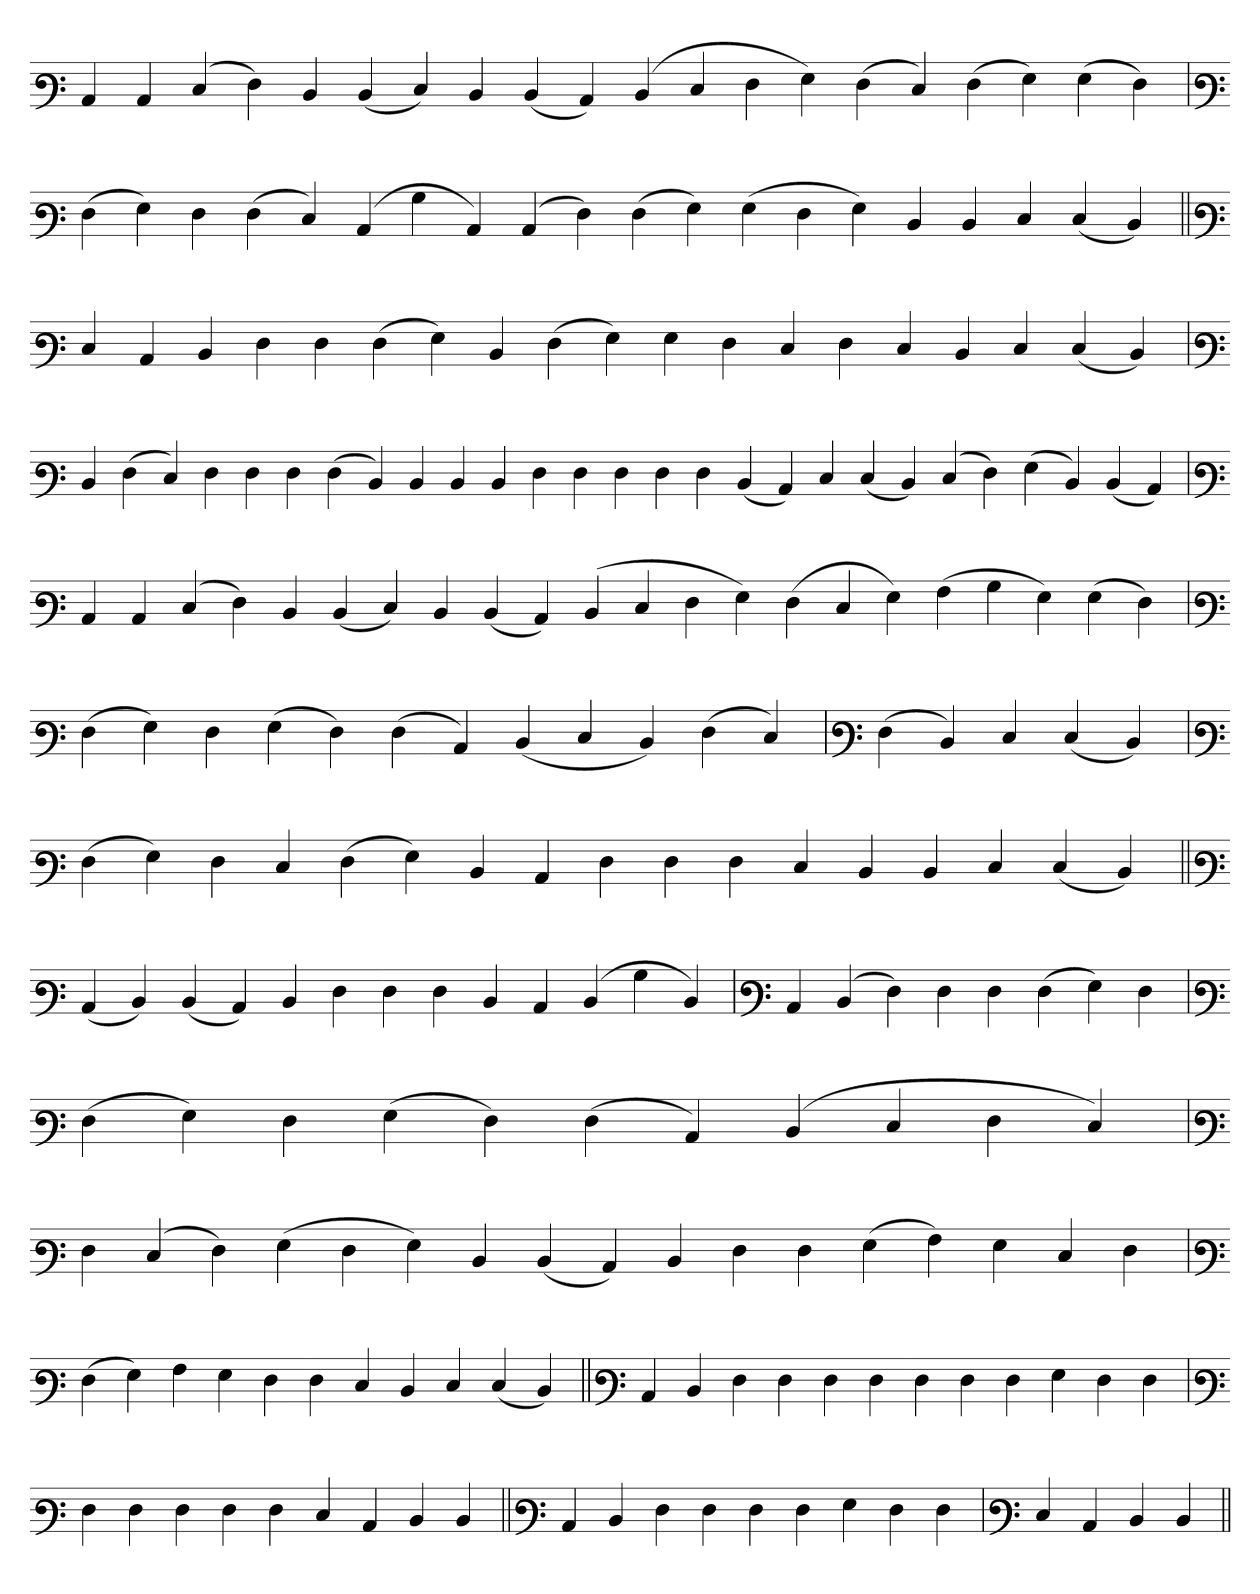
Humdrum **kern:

**kern
*part1
*staff1
*clefF3
=
4C
4C
(4E
4F)
4D
(4D
4E)
4D
(4D
4C)
(4D
4E
4F
4G)
(4F
4E)
(4F
4G)
(4G
4F)
='
*clefF3
(4F
4G)
4F
(4F
4E)
(4C
4B
4C)
(4C
4F)
(4F
4G)
(4G
4F
4G)
4D
4D
4E
(4E
4D)
=||
*clefF3
4E
4C
4D
4F
4F
(4F
4G)
4D
(4F
4G)
4G
4F
4E
4F
4E
4D
4E
(4E
4D)
='
*clefF3
4D
(4F
4E)
4F
4F
4F
(4F
4D)
4D
4D
4D
4F
4F
4F
4F
4F
(4D
4C)
4E
(4E
4D)
(4E
4F)
(4G
4D)
(4D
4C)
=
*clefF3
4C
4C
(4E
4F)
4D
(4D
4E)
4D
(4D
4C)
(4D
4E
4F
4G)
(4F
4E
4G)
(4A
4B
4G)
(4G
4F)
='
*clefF3
(4F
4G)
4F
(4G
4F)
(4F
4C)
(4D
4E
4D)
(4F
4E)
=
*clefF3
(4F
4D)
4E
(4E
4D)
=`
*clefF3
(4F
4G)
4F
4E
(4F
4G)
4D
4C
4F
4F
4F
4E
4D
4D
4E
(4E
4D)
=||
*clefF3
(4C
4D)
(4D
4C)
4D
4F
4F
4F
4D
4C
(4D
4B
4D)
=`
*clefF3
4C
(4D
4F)
4F
4F
(4F
4G)
4F
='
*clefF3
(4F
4G)
4F
(4G
4F)
(4F
4C)
(4D
4E
4F
4E)
=`
*clefF3
4F
(4E
4F)
(4G
4F
4G)
4D
(4D
4C)
4D
4F
4F
(4G
4A)
4G
4E
4F
=`
*clefF3
(4F
4G)
4A
4G
4F
4F
4E
4D
4E
(4E
4D)
=||
*clefF3
4C
4D
4F
4F
4F
4F
4F
4F
4F
4G
4F
4F
=
*clefF3
4F
4F
4F
4F
4F
4E
4C
4D
4D
=||
*clefF3
4C
4D
4F
4F
4F
4F
4G
4F
4F
=
*clefF3
4E
4C
4D
4D
=||
*-
